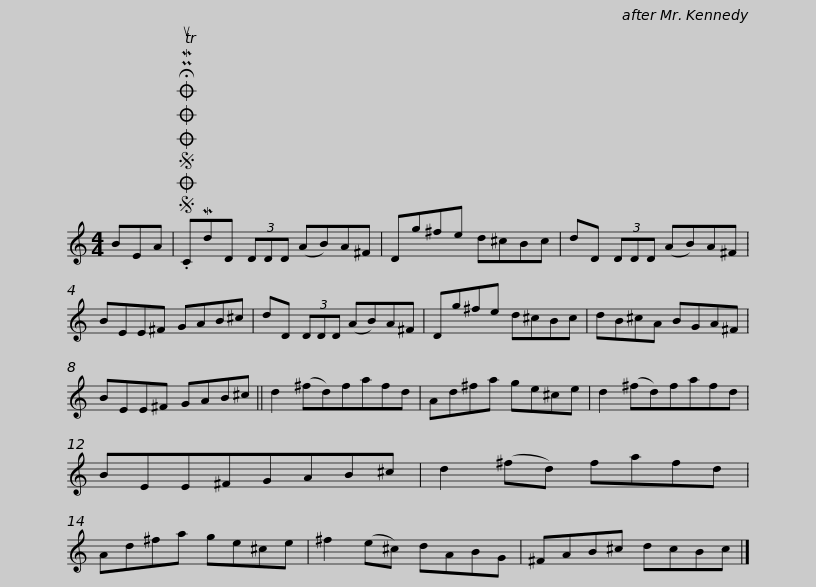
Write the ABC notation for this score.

X:1
L:1/8
M:4/4
I:linebreak $
K:C
V:1 treble
V:1
 BEA |SOSOOO .!fermata!PMTuCMdD (3DDD (AB)A^F | Dg^fe d^cBc | dD (3DDD (AB)A^F | BEE^F GAB^c |$ %5
 dD (3DDD (AB)A^F | Dg^fe d^cBc | dB^cA BGA^F | BEE^F GAB^c || d2 (^fd)fafd |$ %10
 Ad^fa ge^ce | d2 (^fd)fafd | BEE^FGAB^c | d2 (^fd) fafd | Ad^fa ge^ce | %15
 ^f2 (e^c) dABG |$ ^FAB^c dcBc |] %17
